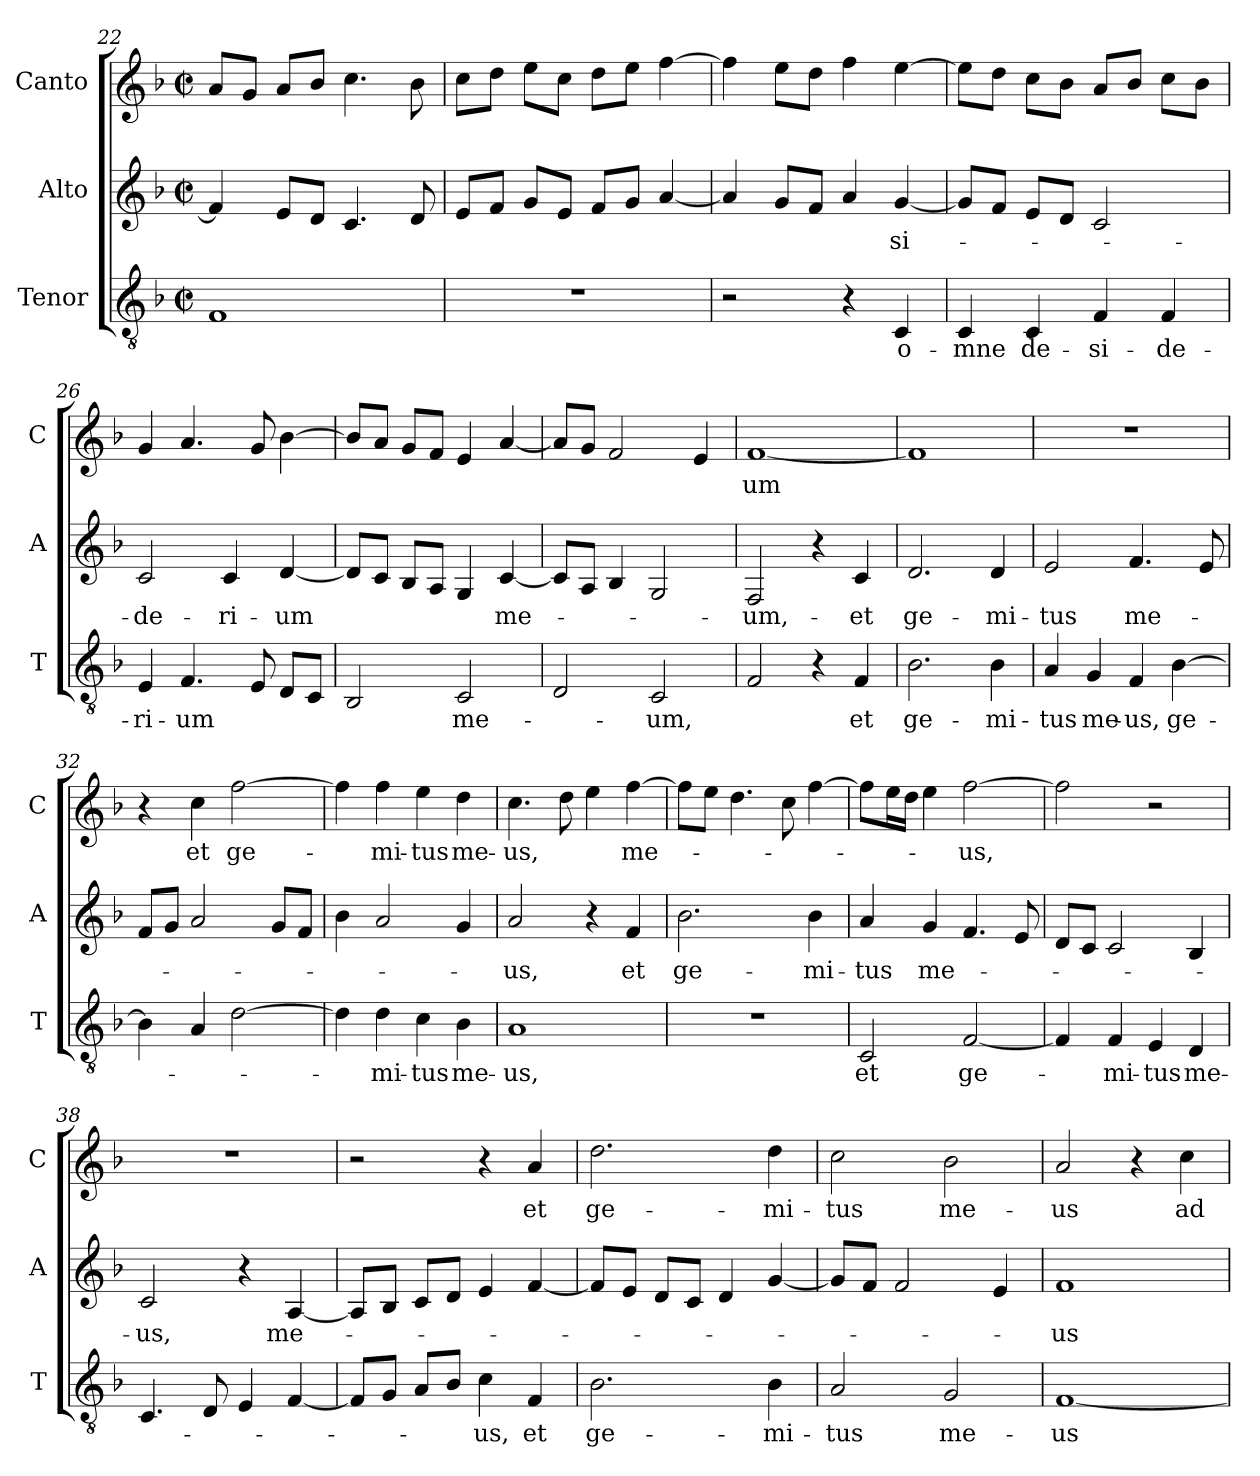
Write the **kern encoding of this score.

**kern	**text	**kern	**text	**kern	**text
*part3	*part3	*part2	*part2	*part1	*part1
*staff3	*staff3	*staff2	*staff2	*staff1	*staff1
*I"Tenor	*	*I"Alto	*	*I"Canto	*
*I'T	*	*I'A	*	*I'C	*
*clefGv2	*	*clefG2	*	*clefG2	*
*k[b-]	*	*k[b-]	*	*k[b-]	*
*F:	*	*F:	*	*F:	*
*M2/2	*	*M2/2	*	*M2/2	*
*met(c|)	*	*met(c|)	*	*met(c|)	*
=22	=22	=22	=22	=22	=22
1F	.	4f/]	.	8a/L	.
.	.	.	.	8g/J	.
.	.	8e/L	.	8a/L	.
.	.	8d/J	.	8b-/J	.
.	.	4.c/	.	4.cc\	.
.	.	8d/	.	8b-\	.
=23	=23	=23	=23	=23	=23
1r	.	8e/L	.	8cc\L	.
.	.	8f/J	.	8dd\J	.
.	.	8g/L	.	8ee\L	.
.	.	8e/J	.	8cc\J	.
.	.	8f/L	.	8dd\L	.
.	.	8g/J	.	8ee\J	.
.	.	[4a/	.	[4ff\	.
=24	=24	=24	=24	=24	=24
2r	.	4a/]	.	4ff\]	.
.	.	8g/L	.	8ee\L	.
.	.	8f/J	.	8dd\J	.
4r	.	4a/	.	4ff\	.
!	!LO:LY:b	!	!LO:LY:b	!	!
4C/	o-	[4g/	-si-	[4ee\	.
=25	=25	=25	=25	=25	=25
!	!LO:LY:b	!	!	!	!
4C/	-mne	8g/L]	.	8ee\L]	.
.	.	8f/J	.	8dd\J	.
!	!LO:LY:b	!	!	!	!
4C/	de-	8e/L	.	8cc\L	.
.	.	8d/J	.	8b-\J	.
!	!LO:LY:b	!	!	!	!
4F/	-si-	2c/	.	8a/L	.
.	.	.	.	8b-/J	.
!	!LO:LY:b	!	!	!	!
4F/	-de-	.	.	8cc\L	.
.	.	.	.	8b-\J	.
!!LO:LB:g=z
=26	=26	=26	=26	=26	=26
!	!LO:LY:b	!	!LO:LY:b	!	!
4E/	-ri-	2c/	-de-	4g/	.
!	!LO:LY:b	!	!	!	!
4.F/	-um	.	.	4.a/	.
!	!	!	!LO:LY:b	!	!
.	.	4c/	-ri-	.	.
8E/	.	.	.	8g/	.
!	!	!	!LO:LY:b	!	!
8D/L	.	[4d/	-um	[4b-\	.
8C/J	.	.	.	.	.
=27	=27	=27	=27	=27	=27
2BB-/	.	8d/L]	.	8b-/L]	.
.	.	8c/J	.	8a/J	.
.	.	8B-/L	.	8g/L	.
.	.	8A/J	.	8f/J	.
!	!LO:LY:b	!	!	!	!
2C/	me-	4G/	.	4e/	.
!	!	!	!LO:LY:b	!	!
.	.	[4c/	me-	[4a/	.
=28	=28	=28	=28	=28	=28
2D/	.	8c/L]	.	8a/L]	.
.	.	8A/J	.	8g/J	.
.	.	4B-/	.	2f/	.
!	!LO:LY:b	!	!	!	!
2C/	-um,	2G/	.	.	.
.	.	.	.	4e/	.
=29	=29	=29	=29	=29	=29
!	!	!	!LO:LY:b	!	!LO:LY:b
2F/	.	2F/	-um,-	[1f	-um
4r	.	4r	.	.	.
!	!LO:LY:b	!	!LO:LY:b	!	!
4F/	et	4c/	-et	.	.
=30	=30	=30	=30	=30	=30
!	!LO:LY:b	!	!LO:LY:b	!	!
2.B-\	ge-	2.d/	ge-	1f]	.
!	!LO:LY:b	!	!LO:LY:b	!	!
4B-\	-mi-	4d/	-mi-	.	.
!!LO:PB:g=z
=31	=31	=31	=31	=31	=31
!	!LO:LY:b	!	!LO:LY:b	!	!
4A/	-tus	2e/	-tus	1r	.
!	!LO:LY:b	!	!	!	!
4G/	me-	.	.	.	.
!	!LO:LY:b	!	!LO:LY:b	!	!
4F/	-us,	4.f/	me-	.	.
!	!LO:LY:b	!	!	!	!
[4B-\	ge-	.	.	.	.
.	.	8e/	.	.	.
=32	=32	=32	=32	=32	=32
4B-\]	.	8f/L	.	4r	.
.	.	8g/J	.	.	.
!	!	!	!	!	!LO:LY:b
4A/	.	2a/	.	4cc\	et
!	!	!	!	!	!LO:LY:b
[2d\	.	.	.	[2ff\	ge-
.	.	8g/L	.	.	.
.	.	8f/J	.	.	.
=33	=33	=33	=33	=33	=33
4d\]	.	4b-\	.	4ff\]	.
!	!LO:LY:b	!	!	!	!LO:LY:b
4d\	-mi-	2a/	.	4ff\	-mi-
!	!LO:LY:b	!	!	!	!LO:LY:b
4c\	-tus	.	.	4ee\	-tus
!	!LO:LY:b	!	!	!	!LO:LY:b
4B-\	me-	4g/	.	4dd\	me-
=34	=34	=34	=34	=34	=34
!	!LO:LY:b	!	!LO:LY:b	!	!LO:LY:b
1A	-us,	2a/	-us,	4.cc\	-us,
.	.	.	.	8dd\	.
.	.	4r	.	4ee\	.
!	!	!	!LO:LY:b	!	!LO:LY:b
.	.	4f/	et	[4ff\	me-
=35	=35	=35	=35	=35	=35
!	!	!	!LO:LY:b	!	!
1r	.	2.b-\	ge-	8ff\L]	.
.	.	.	.	8ee\J	.
.	.	.	.	4.dd\	.
.	.	.	.	8cc\	.
!	!	!	!LO:LY:b	!	!
.	.	4b-\	-mi-	[4ff\	.
!!LO:LB:g=z
=36	=36	=36	=36	=36	=36
!	!LO:LY:b	!	!LO:LY:b	!	!
2C/	et	4a/	-tus	8ff\L]	.
.	.	.	.	16ee\L	.
.	.	.	.	16dd\JJ	.
!	!	!	!LO:LY:b	!	!
.	.	4g/	me-	4ee\	.
!	!LO:LY:b	!	!	!	!LO:LY:b
[2F/	ge-	4.f/	.	[2ff\	-us,
.	.	8e/	.	.	.
=37	=37	=37	=37	=37	=37
4F/]	.	8d/L	.	2ff\]	.
.	.	8c/J	.	.	.
!	!LO:LY:b	!	!	!	!
4F/	-mi-	2c/	.	.	.
!	!LO:LY:b	!	!	!	!
4E/	-tus	.	.	2r	.
!	!LO:LY:b	!	!	!	!
4D/	me-	4B-/	.	.	.
=38	=38	=38	=38	=38	=38
!	!	!	!LO:LY:b	!	!
4.C/	.	2c/	-us,	1r	.
8D/	.	.	.	.	.
4E/	.	4r	.	.	.
!	!	!	!LO:LY:b	!	!
[4F/	.	[4A/	me-	.	.
=39	=39	=39	=39	=39	=39
8F/L]	.	8A/L]	.	2r	.
8G/J	.	8B-/J	.	.	.
8A/L	.	8c/L	.	.	.
8B-/J	.	8d/J	.	.	.
!	!LO:LY:b	!	!	!	!
4c\	-us,	4e/	.	4r	.
!	!LO:LY:b	!	!	!	!LO:LY:b
4F/	et	[4f/	.	4a/	et
=40	=40	=40	=40	=40	=40
!	!LO:LY:b	!	!	!	!LO:LY:b
2.B-\	ge-	8f/L]	.	2.dd\	ge-
.	.	8e/J	.	.	.
.	.	8d/L	.	.	.
.	.	8c/J	.	.	.
.	.	4d/	.	.	.
!	!LO:LY:b	!	!	!	!LO:LY:b
4B-\	-mi-	[4g/	.	4dd\	-mi-
!!LO:LB:g=z
=41	=41	=41	=41	=41	=41
!	!LO:LY:b	!	!	!	!LO:LY:b
2A/	-tus	8g/L]	.	2cc\	-tus
.	.	8f/J	.	.	.
.	.	2f/	.	.	.
!	!LO:LY:b	!	!	!	!LO:LY:b
2G/	me-	.	.	2b-\	me-
.	.	4e/	.	.	.
=42	=42	=42	=42	=42	=42
!	!LO:LY:b	!	!LO:LY:b	!	!LO:LY:b
[1F	-us	1f	-us	2a/	-us
.	.	.	.	4r	.
!	!	!	!	!	!LO:LY:b
.	.	.	.	4cc\	ad
=	=	=	=	=	=
*-	*-	*-	*-	*-	*-
